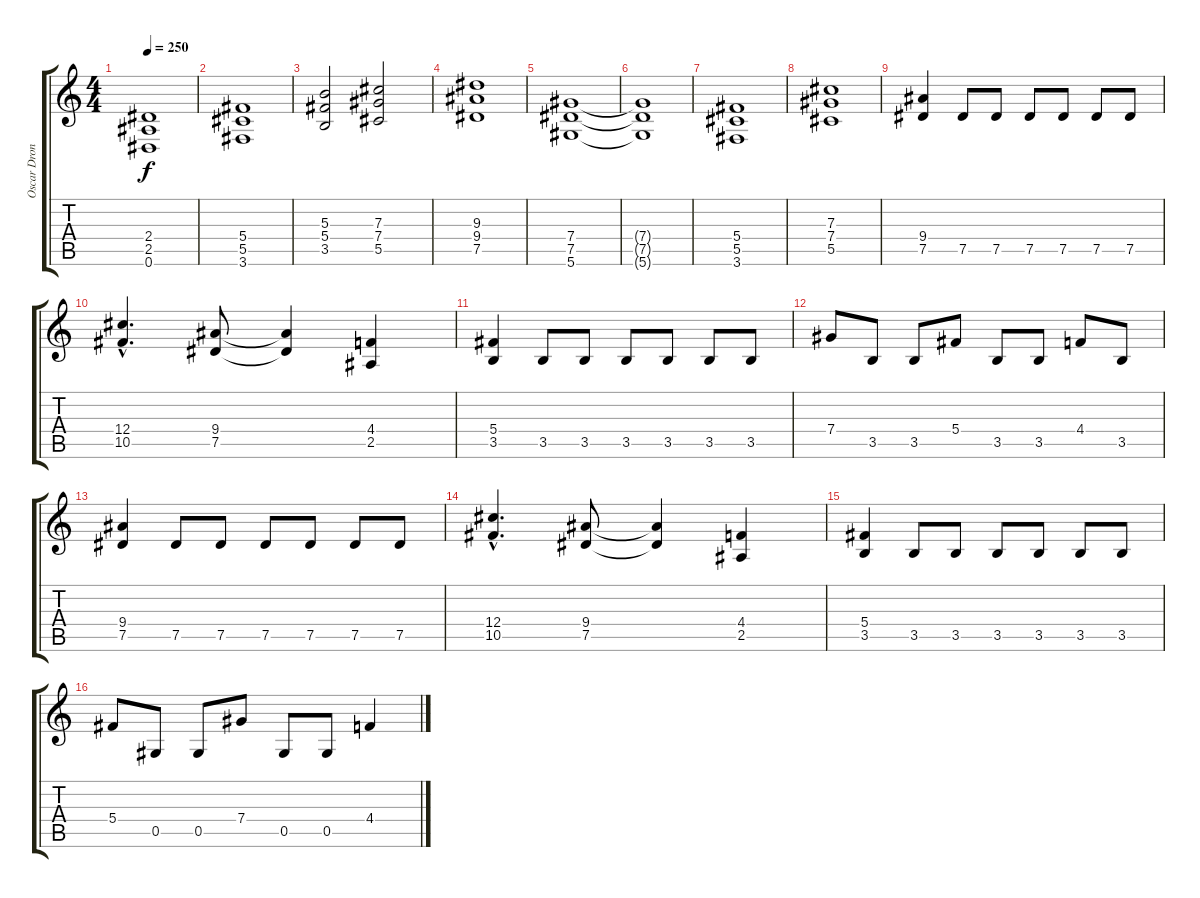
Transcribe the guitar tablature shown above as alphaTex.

\track ("Oscar Dronjak (Rhythm - Lead Guitar)" "Oscar Dron") {instrument distortionguitar}
\staff {score tabs}
\tuning (Eb4 Bb3 Gb3 Db3 Ab2 Eb2) {hide}
\ts (4 4)
\tempo 250
\clef g2
\ks c
(2.4 2.5 0.6).1{dy f} |
(5.4 5.5 3.6).1 |
(5.3 5.4 3.5).2 (7.3 7.4 5.5).2 |
(9.3 9.4 7.5).1 |
(7.4 7.5 5.6).1 |
(7.4{t} 7.5{t} 5.6{t}).1 |
(5.4 5.5 3.6).1 |
(7.3 7.4 5.5).1 |
(9.4 7.5).4 7.5.8 7.5.8 7.5.8 7.5.8 7.5.8 7.5.8 |
(12.4{hac} 10.5{hac}).4{d} (9.4 7.5).8 (9.4{t} 7.5{t}).4 (4.4 2.5).4 |
(5.4 3.5).4 3.5.8 3.5.8 3.5.8 3.5.8 3.5.8 3.5.8 |
7.4.8 3.5.8 3.5.8 5.4.8 3.5.8 3.5.8 4.4.8 3.5.8 |
(9.4 7.5).4 7.5.8 7.5.8 7.5.8 7.5.8 7.5.8 7.5.8 |
(12.4{hac} 10.5{hac}).4{d} (9.4 7.5).8 (9.4{t} 7.5{t}).4 (4.4 2.5).4 |
(5.4 3.5).4 3.5.8 3.5.8 3.5.8 3.5.8 3.5.8 3.5.8 |
5.4.8 0.5.8 0.5.8 7.4.8 0.5.8 0.5.8 4.4.4
